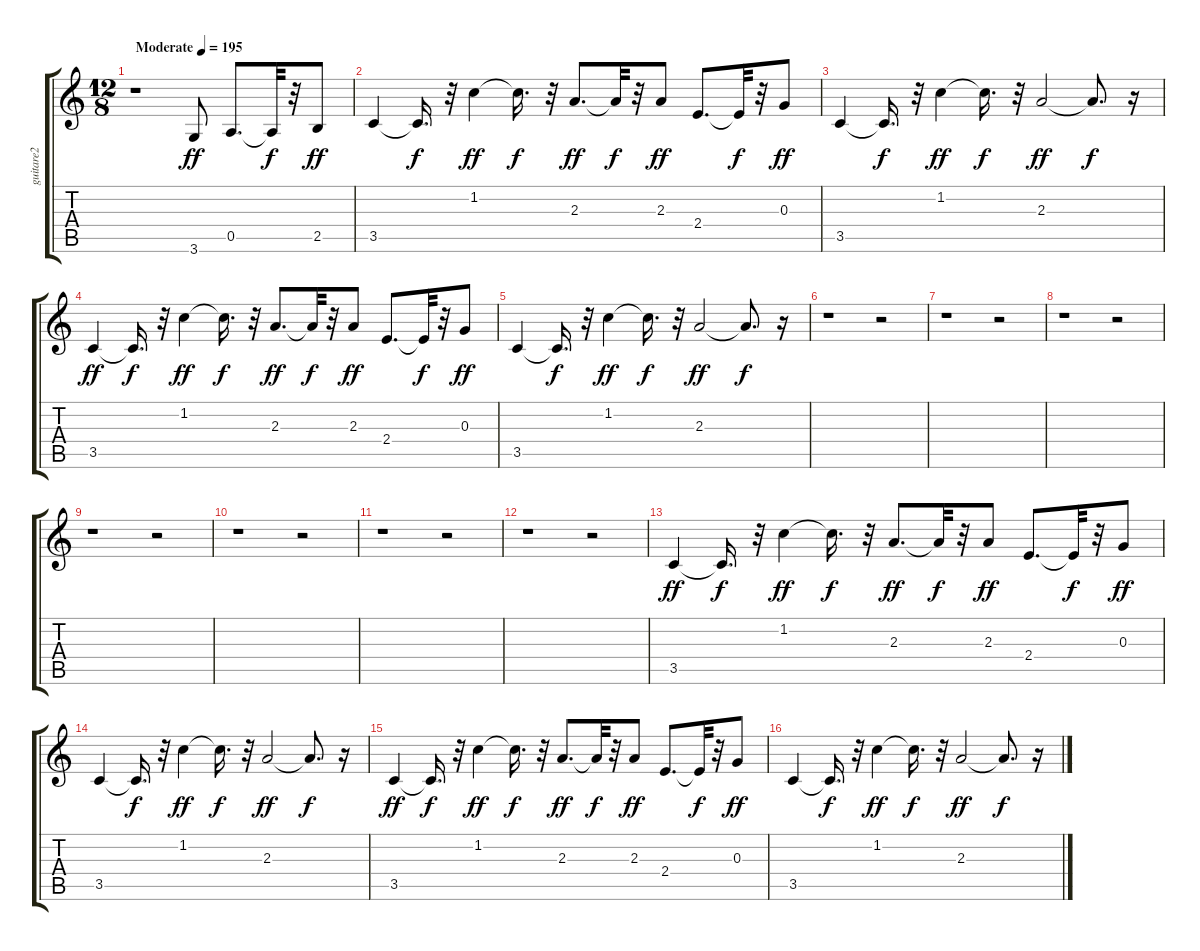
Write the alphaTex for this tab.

\track ("guitare2" "guitare2") {instrument acousticguitarnylon}
\staff {score tabs}
\tuning (E4 B3 G3 D3 A2 E2) {hide}
\ts (12 8)
\tempo (195 "Moderate")
\clef g2
\ks c
r.1{dy ff instrument acousticguitarnylon} 3.6.8 0.5.8{d} 0.5{t}.32{dy f} r.32 2.5.8{dy ff} |
3.5.4 3.5{t}.16{d dy f} r.32 1.2.4{dy ff} 1.2{t}.16{d dy f} r.32 2.3.8{d dy ff} 2.3{t}.32{dy f} r.32 2.3.8{dy ff} 2.4.8{d} 2.4{t}.32{dy f} r.32 0.3.8{dy ff} |
3.5.4 3.5{t}.16{d dy f} r.32 1.2.4{dy ff} 1.2{t}.16{d dy f} r.32 2.3.2{dy ff} 2.3{t}.8{d dy f} r.16 |
3.5.4{dy ff} 3.5{t}.16{d dy f} r.32 1.2.4{dy ff} 1.2{t}.16{d dy f} r.32 2.3.8{d dy ff} 2.3{t}.32{dy f} r.32 2.3.8{dy ff} 2.4.8{d} 2.4{t}.32{dy f} r.32 0.3.8{dy ff} |
3.5.4 3.5{t}.16{d dy f} r.32 1.2.4{dy ff} 1.2{t}.16{d dy f} r.32 2.3.2{dy ff} 2.3{t}.8{d dy f} r.16 |
r.1 r.2 |
r.1 r.2 |
r.1 r.2 |
r.1 r.2 |
r.1 r.2 |
r.1 r.2 |
r.1 r.2 |
3.5.4{dy ff} 3.5{t}.16{d dy f} r.32 1.2.4{dy ff} 1.2{t}.16{d dy f} r.32 2.3.8{d dy ff} 2.3{t}.32{dy f} r.32 2.3.8{dy ff} 2.4.8{d} 2.4{t}.32{dy f} r.32 0.3.8{dy ff} |
3.5.4 3.5{t}.16{d dy f} r.32 1.2.4{dy ff} 1.2{t}.16{d dy f} r.32 2.3.2{dy ff} 2.3{t}.8{d dy f} r.16 |
3.5.4{dy ff} 3.5{t}.16{d dy f} r.32 1.2.4{dy ff} 1.2{t}.16{d dy f} r.32 2.3.8{d dy ff} 2.3{t}.32{dy f} r.32 2.3.8{dy ff} 2.4.8{d} 2.4{t}.32{dy f} r.32 0.3.8{dy ff} |
3.5.4 3.5{t}.16{d dy f} r.32 1.2.4{dy ff} 1.2{t}.16{d dy f} r.32 2.3.2{dy ff} 2.3{t}.8{d dy f} r.16
